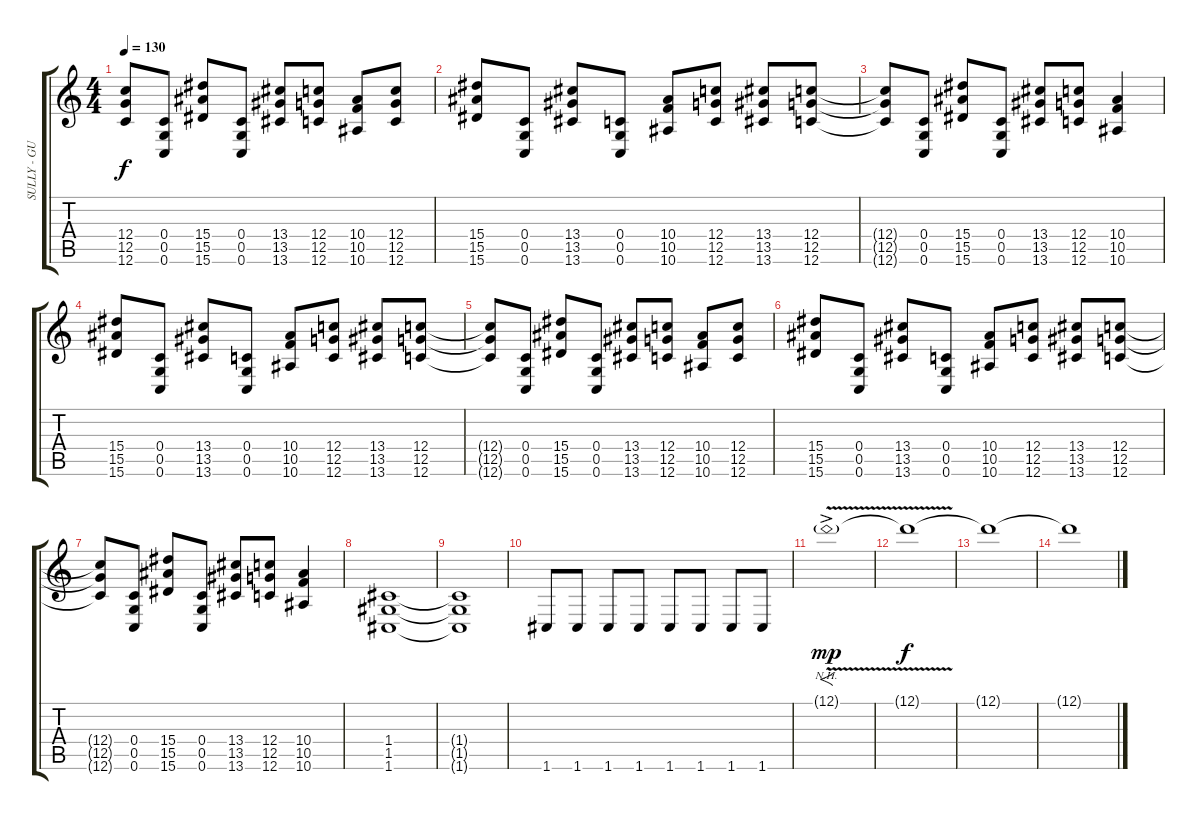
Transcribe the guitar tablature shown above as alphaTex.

\track ("SULLY - GUITAR" "SULLY - GU") {instrument overdrivenguitar}
\staff {score tabs}
\tuning (D4 A3 F3 C3 G2 C2) {hide}
\ts (4 4)
\tempo 130
\clef g2
\ks c
(12.4{t} 12.5{t} 12.6{t}).8{dy f} (0.4 0.5 0.6).8 (15.4 15.5 15.6).8 (0.4 0.5 0.6).8 (13.4 13.5 13.6).8 (12.4 12.5 12.6).8 (10.4 10.5 10.6).8 (12.4 12.5 12.6).8 |
(15.4 15.5 15.6).8 (0.4 0.5 0.6).8 (13.4 13.5 13.6).8 (0.4 0.5 0.6).8 (10.4 10.5 10.6).8 (12.4 12.5 12.6).8 (13.4 13.5 13.6).8 (12.4 12.5 12.6).8 |
(12.4{t} 12.5{t} 12.6{t}).8 (0.4 0.5 0.6).8 (15.4 15.5 15.6).8 (0.4 0.5 0.6).8 (13.4 13.5 13.6).8 (12.4 12.5 12.6).8 (10.4 10.5 10.6).4 |
(15.4 15.5 15.6).8 (0.4 0.5 0.6).8 (13.4 13.5 13.6).8 (0.4 0.5 0.6).8 (10.4 10.5 10.6).8 (12.4 12.5 12.6).8 (13.4 13.5 13.6).8 (12.4 12.5 12.6).8 |
(12.4{t} 12.5{t} 12.6{t}).8 (0.4 0.5 0.6).8 (15.4 15.5 15.6).8 (0.4 0.5 0.6).8 (13.4 13.5 13.6).8 (12.4 12.5 12.6).8 (10.4 10.5 10.6).8 (12.4 12.5 12.6).8 |
(15.4 15.5 15.6).8 (0.4 0.5 0.6).8 (13.4 13.5 13.6).8 (0.4 0.5 0.6).8 (10.4 10.5 10.6).8 (12.4 12.5 12.6).8 (13.4 13.5 13.6).8 (12.4 12.5 12.6).8 |
(12.4{t} 12.5{t} 12.6{t}).8 (0.4 0.5 0.6).8 (15.4 15.5 15.6).8 (0.4 0.5 0.6).8 (13.4 13.5 13.6).8 (12.4 12.5 12.6).8 (10.4 10.5 10.6).4 |
(1.4 1.5 1.6).1 |
(1.4{t} 1.5{t} 1.6{t}).1 |
1.6.8 1.6.8 1.6.8 1.6.8 1.6.8 1.6.8 1.6.8 1.6.8 |
12.1{nh v g ac}.1{f dy mp} |
12.1{t}.1{dy f} |
12.1{t}.1 |
12.1{t}.1
